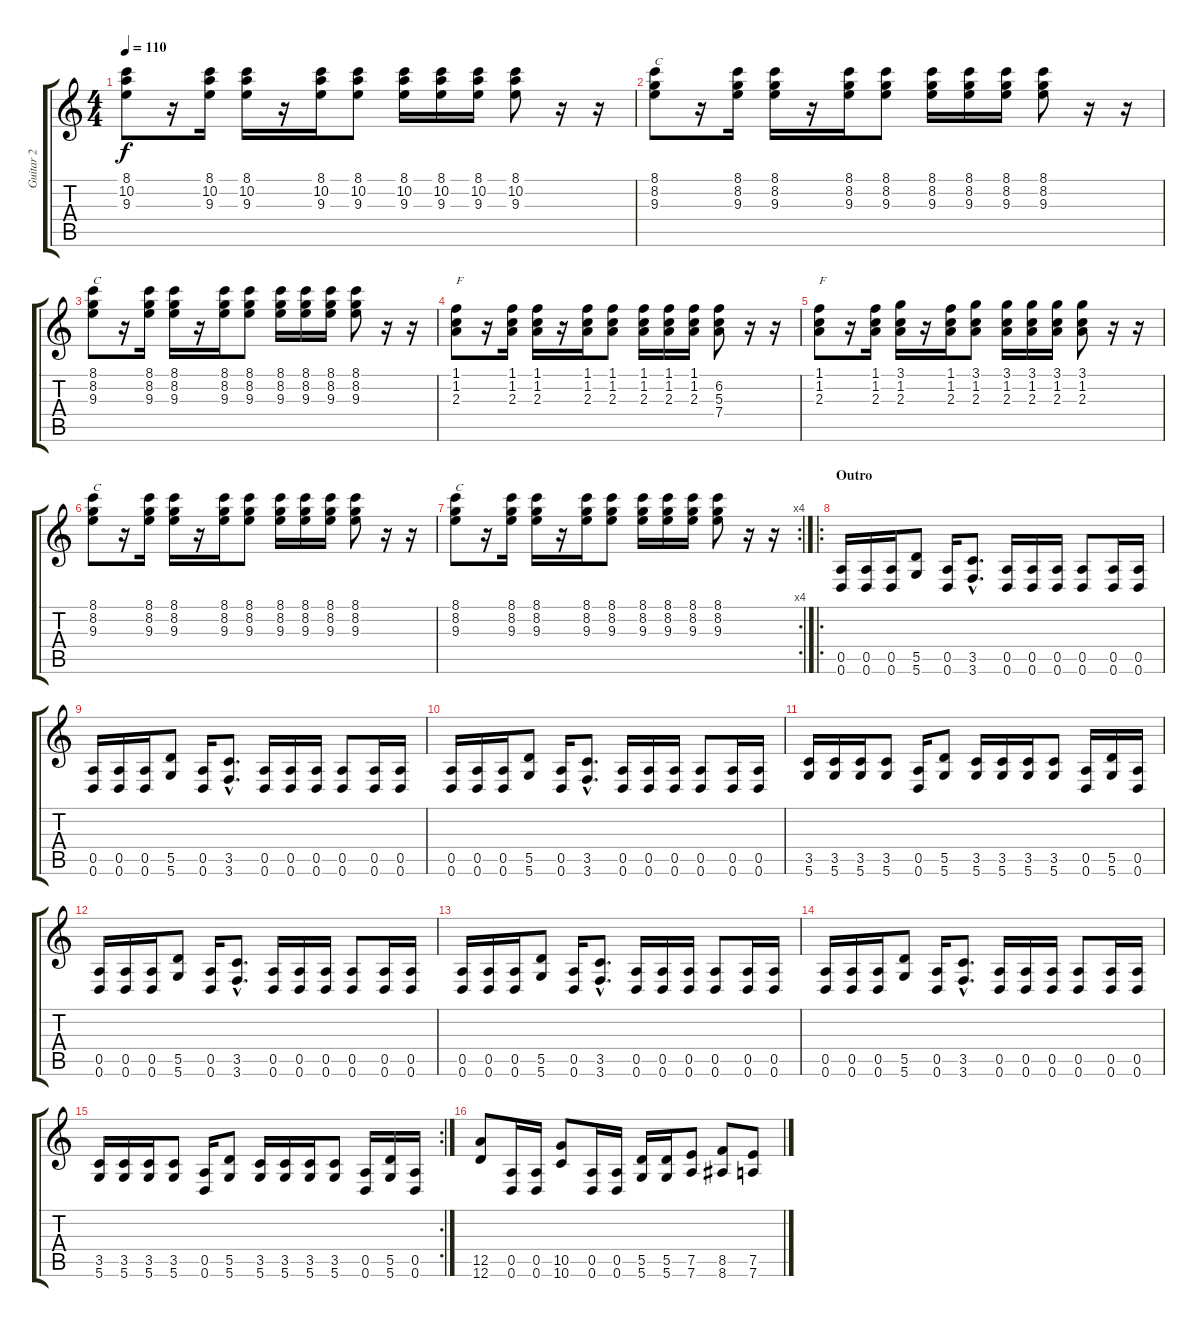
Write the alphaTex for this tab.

\track ("Guitar 2" "Guitar 2") {instrument distortionguitar}
\staff {score tabs}
\tuning (E4 B3 G3 D3 A2 D2) {hide}
\ts (4 4)
\tempo 110
\clef g2
\ks c
(8.1 10.2 9.3).8{dy f} r.16 (8.1 10.2 9.3).16 (8.1 10.2 9.3).16 r.16 (8.1 10.2 9.3).16 (8.1 10.2 9.3).8 (8.1 10.2 9.3).16 (8.1 10.2 9.3).16 (8.1 10.2 9.3).16 (8.1 10.2 9.3).8 r.16 r.16 |
(8.1 8.2 9.3).8{txt "C"} r.16 (8.1 8.2 9.3).16 (8.1 8.2 9.3).16 r.16 (8.1 8.2 9.3).16 (8.1 8.2 9.3).8 (8.1 8.2 9.3).16 (8.1 8.2 9.3).16 (8.1 8.2 9.3).16 (8.1 8.2 9.3).8 r.16 r.16 |
(8.1 8.2 9.3).8{txt "C"} r.16 (8.1 8.2 9.3).16 (8.1 8.2 9.3).16 r.16 (8.1 8.2 9.3).16 (8.1 8.2 9.3).8 (8.1 8.2 9.3).16 (8.1 8.2 9.3).16 (8.1 8.2 9.3).16 (8.1 8.2 9.3).8 r.16 r.16 |
(1.1 1.2 2.3).8{txt "F"} r.16 (1.1 1.2 2.3).16 (1.1 1.2 2.3).16 r.16 (1.1 1.2 2.3).16 (1.1 1.2 2.3).8 (1.1 1.2 2.3).16 (1.1 1.2 2.3).16 (1.1 1.2 2.3).16 (6.2 5.3 7.4).8 r.16 r.16 |
(1.1 1.2 2.3).8{txt "F"} r.16 (1.1 1.2 2.3).16 (3.1 1.2 2.3).16 r.16 (1.1 1.2 2.3).16 (3.1 1.2 2.3).8 (3.1 1.2 2.3).16 (3.1 1.2 2.3).16 (3.1 1.2 2.3).16 (3.1 1.2 2.3).8 r.16 r.16 |
(8.1 8.2 9.3).8{txt "C"} r.16 (8.1 8.2 9.3).16 (8.1 8.2 9.3).16 r.16 (8.1 8.2 9.3).16 (8.1 8.2 9.3).8 (8.1 8.2 9.3).16 (8.1 8.2 9.3).16 (8.1 8.2 9.3).16 (8.1 8.2 9.3).8 r.16 r.16 |
\rc 4
(8.1 8.2 9.3).8{txt "C"} r.16 (8.1 8.2 9.3).16 (8.1 8.2 9.3).16 r.16 (8.1 8.2 9.3).16 (8.1 8.2 9.3).8 (8.1 8.2 9.3).16 (8.1 8.2 9.3).16 (8.1 8.2 9.3).16 (8.1 8.2 9.3).8 r.16 r.16 |
\ro
\section ("" "Outro")
(0.5 0.6).16 (0.5 0.6).16 (0.5 0.6).16 (5.5 5.6).8 (0.5 0.6).16 (3.5{hac} 3.6{hac}).8{d} (0.5 0.6).16 (0.5 0.6).16 (0.5 0.6).16 (0.5 0.6).8 (0.5 0.6).16 (0.5 0.6).16 |
(0.5 0.6).16 (0.5 0.6).16 (0.5 0.6).16 (5.5 5.6).8 (0.5 0.6).16 (3.5{hac} 3.6{hac}).8{d} (0.5 0.6).16 (0.5 0.6).16 (0.5 0.6).16 (0.5 0.6).8 (0.5 0.6).16 (0.5 0.6).16 |
(0.5 0.6).16 (0.5 0.6).16 (0.5 0.6).16 (5.5 5.6).8 (0.5 0.6).16 (3.5{hac} 3.6{hac}).8{d} (0.5 0.6).16 (0.5 0.6).16 (0.5 0.6).16 (0.5 0.6).8 (0.5 0.6).16 (0.5 0.6).16 |
(3.5 5.6).16 (3.5 5.6).16 (3.5 5.6).16 (3.5 5.6).8 (0.5 0.6).16 (5.5 5.6).8 (3.5 5.6).16 (3.5 5.6).16 (3.5 5.6).16 (3.5 5.6).8 (0.5 0.6).16 (5.5 5.6).16 (0.5 0.6).16 |
(0.5 0.6).16 (0.5 0.6).16 (0.5 0.6).16 (5.5 5.6).8 (0.5 0.6).16 (3.5{hac} 3.6{hac}).8{d} (0.5 0.6).16 (0.5 0.6).16 (0.5 0.6).16 (0.5 0.6).8 (0.5 0.6).16 (0.5 0.6).16 |
(0.5 0.6).16 (0.5 0.6).16 (0.5 0.6).16 (5.5 5.6).8 (0.5 0.6).16 (3.5{hac} 3.6{hac}).8{d} (0.5 0.6).16 (0.5 0.6).16 (0.5 0.6).16 (0.5 0.6).8 (0.5 0.6).16 (0.5 0.6).16 |
(0.5 0.6).16 (0.5 0.6).16 (0.5 0.6).16 (5.5 5.6).8 (0.5 0.6).16 (3.5{hac} 3.6{hac}).8{d} (0.5 0.6).16 (0.5 0.6).16 (0.5 0.6).16 (0.5 0.6).8 (0.5 0.6).16 (0.5 0.6).16 |
\rc 2
(3.5 5.6).16 (3.5 5.6).16 (3.5 5.6).16 (3.5 5.6).8 (0.5 0.6).16 (5.5 5.6).8 (3.5 5.6).16 (3.5 5.6).16 (3.5 5.6).16 (3.5 5.6).8 (0.5 0.6).16 (5.5 5.6).16 (0.5 0.6).16 |
(12.5 12.6).8 (0.5 0.6).16 (0.5 0.6).16 (10.5 10.6).8 (0.5 0.6).16 (0.5 0.6).16 (5.5 5.6).16 (5.5 5.6).16 (7.5 7.6).8 (8.5 8.6).8 (7.5 7.6).8
